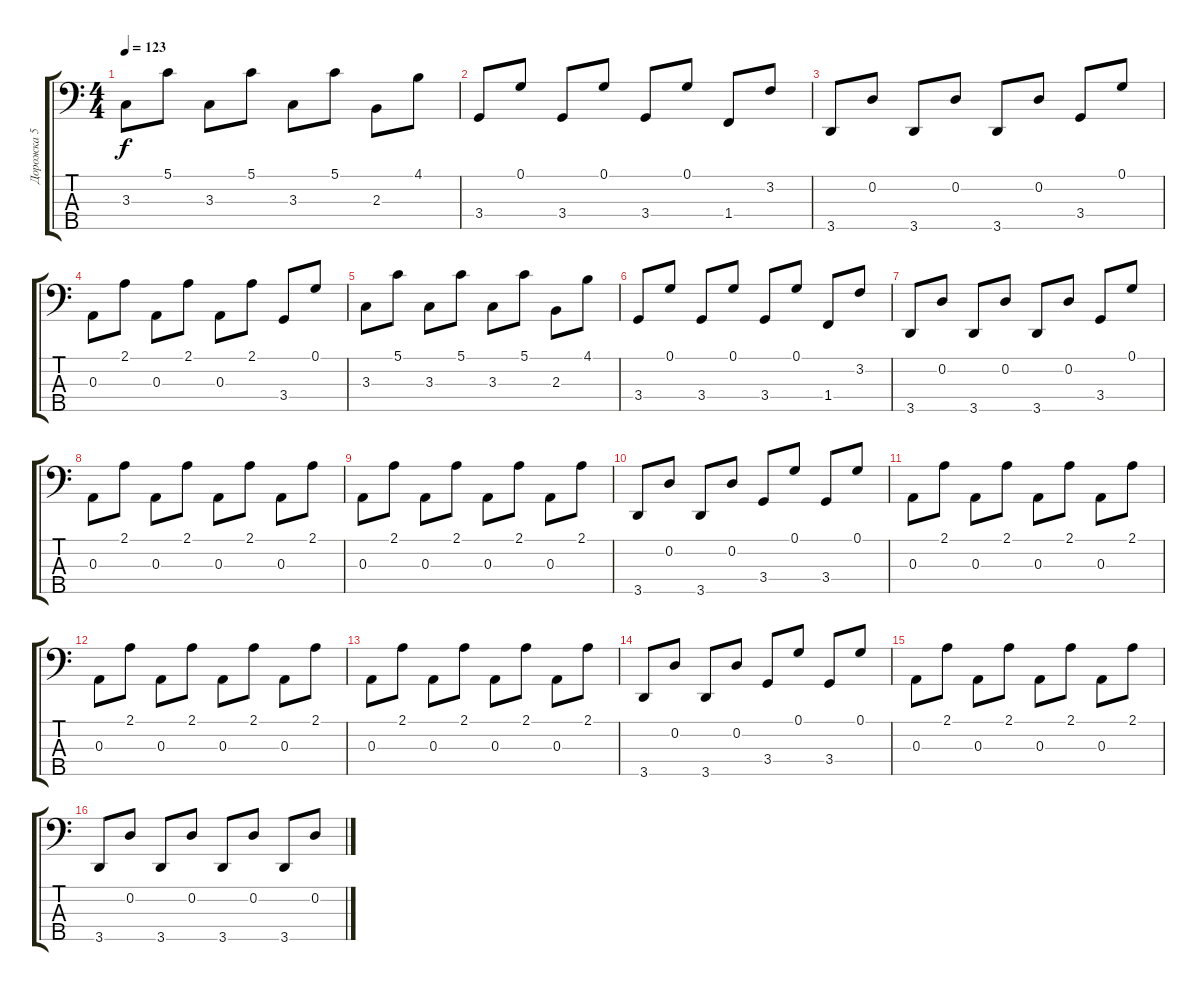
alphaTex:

\track ("Дорожка 5" "Дорожка 5") {instrument synthbass1}
\staff {score tabs}
\tuning (G2 D2 A1 E1 B0) {hide}
\ts (4 4)
\tempo 123
\clef f4
\ks c
3.3.8{dy f} 5.1.8 3.3.8 5.1.8 3.3.8 5.1.8 2.3.8 4.1.8 |
3.4.8 0.1.8 3.4.8 0.1.8 3.4.8 0.1.8 1.4.8 3.2.8 |
3.5.8 0.2.8 3.5.8 0.2.8 3.5.8 0.2.8 3.4.8 0.1.8 |
0.3.8 2.1.8 0.3.8 2.1.8 0.3.8 2.1.8 3.4.8 0.1.8 |
3.3.8 5.1.8 3.3.8 5.1.8 3.3.8 5.1.8 2.3.8 4.1.8 |
3.4.8 0.1.8 3.4.8 0.1.8 3.4.8 0.1.8 1.4.8 3.2.8 |
3.5.8 0.2.8 3.5.8 0.2.8 3.5.8 0.2.8 3.4.8 0.1.8 |
0.3.8 2.1.8 0.3.8 2.1.8 0.3.8 2.1.8 0.3.8 2.1.8 |
0.3.8 2.1.8 0.3.8 2.1.8 0.3.8 2.1.8 0.3.8 2.1.8 |
3.5.8 0.2.8 3.5.8 0.2.8 3.4.8 0.1.8 3.4.8 0.1.8 |
0.3.8 2.1.8 0.3.8 2.1.8 0.3.8 2.1.8 0.3.8 2.1.8 |
0.3.8 2.1.8 0.3.8 2.1.8 0.3.8 2.1.8 0.3.8 2.1.8 |
0.3.8 2.1.8 0.3.8 2.1.8 0.3.8 2.1.8 0.3.8 2.1.8 |
3.5.8 0.2.8 3.5.8 0.2.8 3.4.8 0.1.8 3.4.8 0.1.8 |
0.3.8 2.1.8 0.3.8 2.1.8 0.3.8 2.1.8 0.3.8 2.1.8 |
3.5.8 0.2.8 3.5.8 0.2.8 3.5.8 0.2.8 3.5.8 0.2.8
